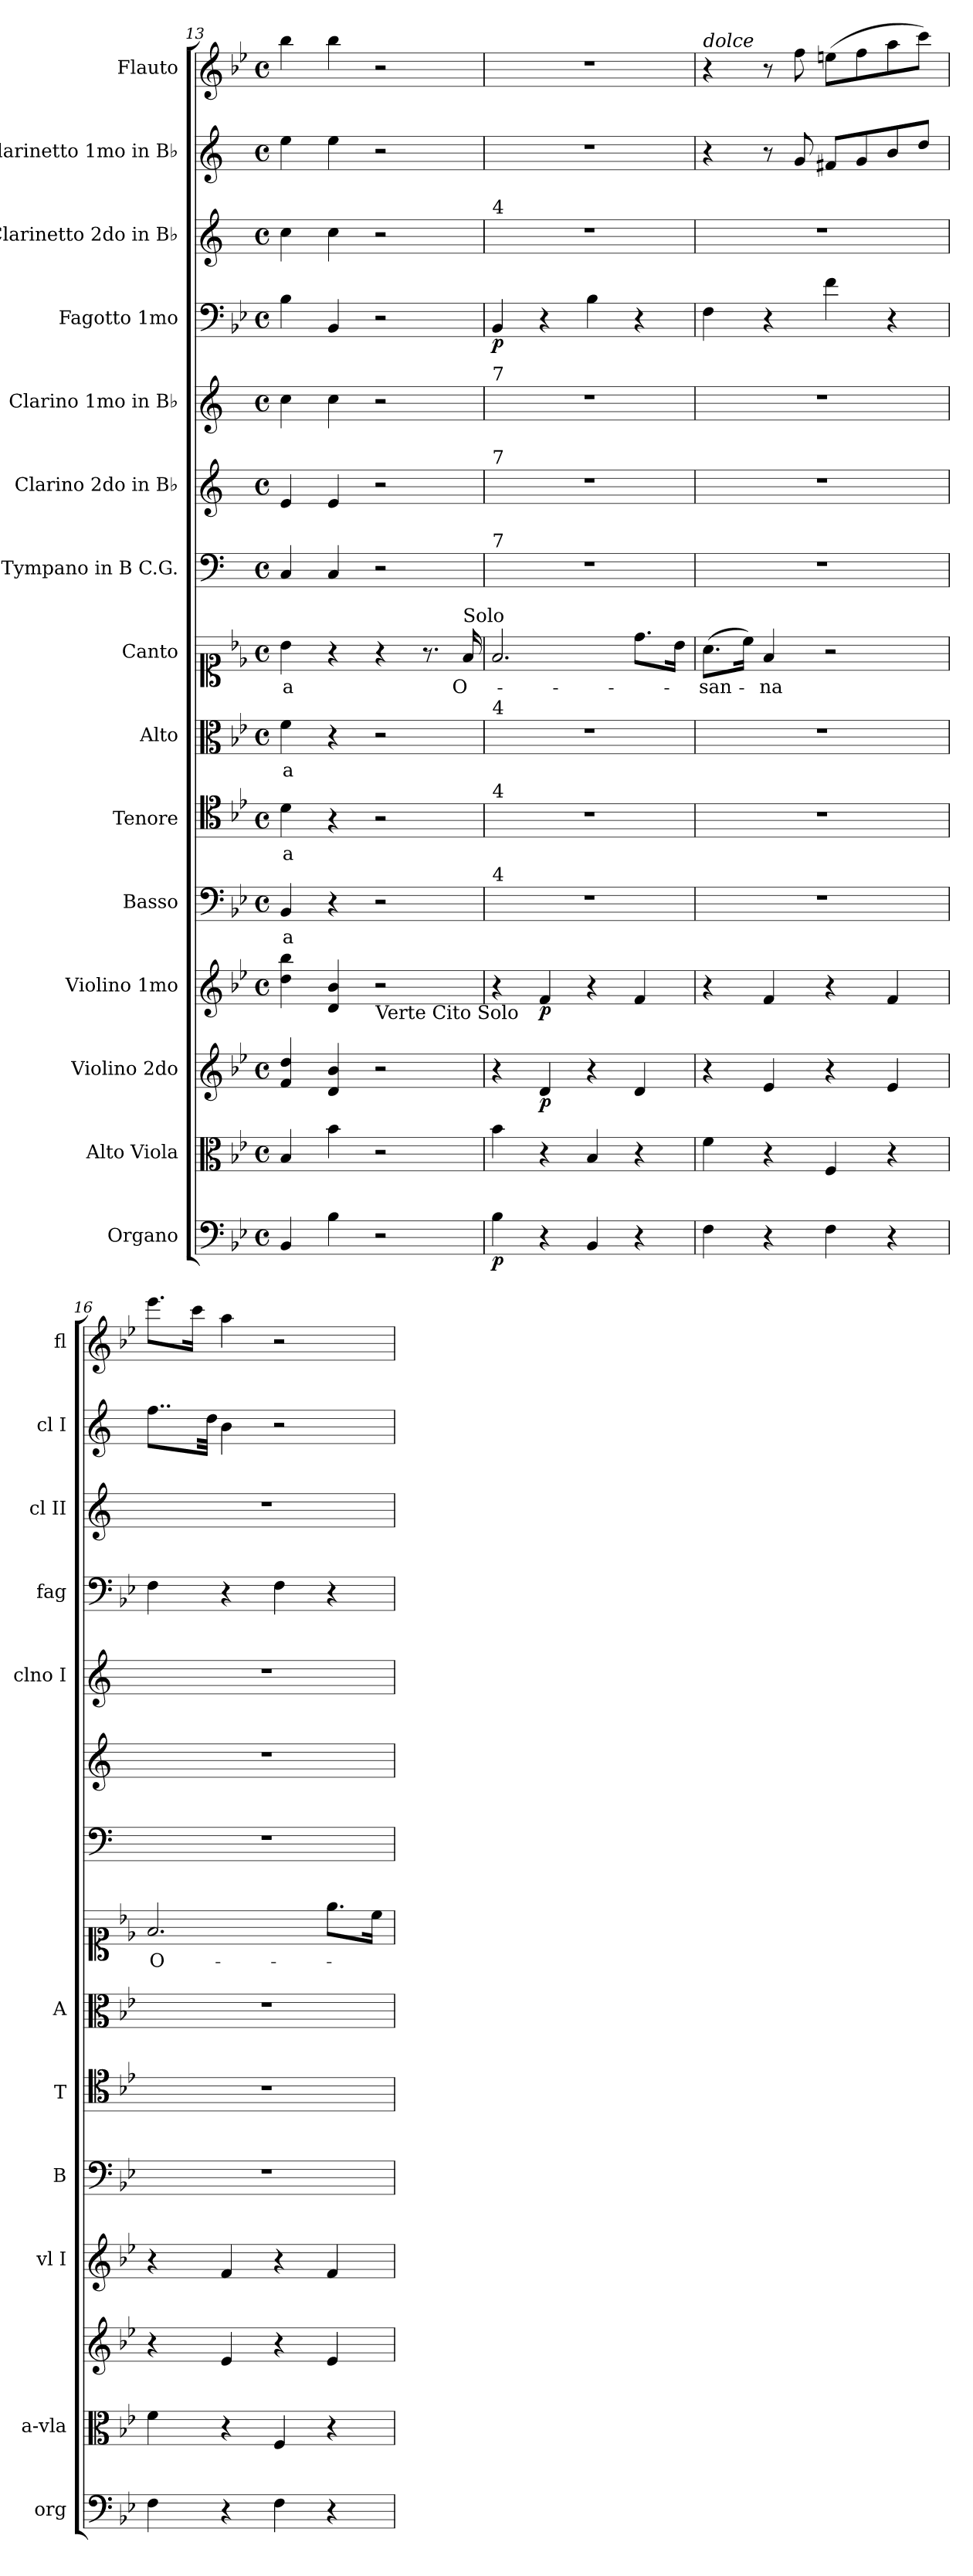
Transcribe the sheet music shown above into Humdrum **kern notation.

**kern	**dynam	**kern	**kern	**dynam	**kern	**dynam	**kern	**text	**kern	**text	**kern	**text	**kern	**text	**kern	**kern	**kern	**kern	**dynam	**kern	**kern	**kern
*part15	*part15	*part14	*part13	*part13	*part12	*part12	*part11	*part11	*part10	*part10	*part9	*part9	*part8	*part8	*part7	*part6	*part5	*part4	*part4	*part3	*part2	*part1
*staff15	*staff15	*staff14	*staff13	*staff13	*staff12	*staff12	*staff11	*staff11	*staff10	*staff10	*staff9	*staff9	*staff8	*staff8	*staff7	*staff6	*staff5	*staff4	*staff4	*staff3	*staff2	*staff1
*I"Organo	*	*I"Alto Viola	*I"Violino 2do	*	*I"Violino 1mo	*	*I"Basso	*	*I"Tenore	*	*I"Alto	*	*I"Canto	*	*I"Tympano in B C.G.	*I"Clarino 2do in B♭	*I"Clarino 1mo in B♭	*I"Fagotto 1mo	*	*I"Clarinetto 2do in B♭	*I"Clarinetto 1mo in B♭	*I"Flauto
*I'org	*	*I'a-vla	*	*	*I'vl I	*	*I'B	*	*I'T	*	*I'A	*	*	*	*	*	*I'clno I	*I'fag	*	*I'cl II	*I'cl I	*I'fl
*clefF4	*	*clefC3	*clefG2	*	*clefG2	*	*clefF4	*	*clefC4	*	*clefC3	*	*clefC1	*	*clefF4	*clefG2	*clefG2	*clefF4	*	*clefG2	*clefG2	*clefG2
*	*	*	*	*	*	*	*	*	*	*	*	*	*	*	*ITrd1c2	*ITrd1c2	*ITrd1c2	*	*	*ITrd1c2	*ITrd1c2	*
*k[b-e-]	*	*k[b-e-]	*k[b-e-]	*	*k[b-e-]	*	*k[b-e-]	*	*k[b-e-]	*	*k[b-e-]	*	*k[b-e-]	*	*k[b-e-]	*k[b-e-]	*k[b-e-]	*k[b-e-]	*	*k[b-e-]	*k[b-e-]	*k[b-e-]
*B-:	*	*B-:	*B-:	*	*B-:	*	*B-:	*	*B-:	*	*B-:	*	*B-:	*	*B-:	*B-:	*B-:	*B-:	*	*B-:	*B-:	*B-:
*M4/4	*	*M4/4	*M4/4	*	*M4/4	*	*M4/4	*	*M4/4	*	*M4/4	*	*M4/4	*	*M4/4	*M4/4	*M4/4	*M4/4	*	*M4/4	*M4/4	*M4/4
*met(c)	*	*met(c)	*met(c)	*	*met(c)	*	*met(c)	*	*met(c)	*	*met(c)	*	*met(c)	*	*met(c)	*met(c)	*met(c)	*met(c)	*	*met(c)	*met(c)	*met(c)
=13	=13	=13	=13	=13	=13	=13	=13	=13	=13	=13	=13	=13	=13	=13	=13	=13	=13	=13	=13	=13	=13	=13
4BB-/	.	4B-/	4f/ 4dd/	.	4dd\ 4bb-\	.	4BB-/	-a	4d\	-a	4f\	-a	4b-\	-a	4BB-/	4d/	4b-\	4B-\	.	4b-\	4dd\	4bb-\
4B-\	.	4b-\	4d/ 4b-/	.	4d/ 4b-/	.	4r	.	4r	.	4r	.	4r	.	4BB-/	4d/	4b-\	4BB-/	.	4b-\	4dd\	4bb-\
!	!	!	!	!	!LO:TX:b:t=Verte Cito Solo	!	!	!	!	!	!	!	!	!	!	!	!	!	!	!	!	!
2r	.	2r	2r	.	2r	.	2r	.	2r	.	2r	.	4r	.	2r	2r	2r	2r	.	2r	2r	2r
.	.	.	.	.	.	.	.	.	.	.	.	.	8.r	.	.	.	.	.	.	.	.	.
!	!	!	!	!	!	!	!	!	!	!	!	!	!LO:TX:a:t=Solo	!	!	!	!	!	!	!	!	!
.	.	.	.	.	.	.	.	.	.	.	.	.	16f/	O-	.	.	.	.	.	.	.	.
=14	=14	=14	=14	=14	=14	=14	=14	=14	=14	=14	=14	=14	=14	=14	=14	=14	=14	=14	=14	=14	=14	=14
!	!	!	!	!	!	!	!	!	!	!	!	!	!	!	!	!	!	!	!	!LO:TX:a:t=4	!	!
!	!	!	!	!	!	!	!	!	!	!	!	!	!	!	!	!	!LO:TX:a:t=7	!	!	!	!	!
!	!	!	!	!	!	!	!	!	!	!	!	!	!	!	!	!LO:TX:a:t=7	!	!	!	!	!	!
!	!	!	!	!	!	!	!	!	!	!	!	!	!	!	!LO:TX:a:t=7	!	!	!	!	!	!	!
!	!	!	!	!	!	!	!	!	!	!	!LO:TX:a:t=4	!	!	!	!	!	!	!	!	!	!	!
!	!	!	!	!	!	!	!	!	!LO:TX:a:t=4	!	!	!	!	!	!	!	!	!	!	!	!	!
!	!	!	!	!	!	!	!LO:TX:a:t=4	!	!	!	!	!	!	!	!	!	!	!	!	!	!	!
4B-\	p	4b-\	4r	.	4r	.	1r	.	1r	.	1r	.	2.f/	.	1r	1r	1r	4BB-/	p	1r	1r	1r
4r	.	4r	4d/	p	4f/	p	.	.	.	.	.	.	.	.	.	.	.	4r	.	.	.	.
4BB-/	.	4B-/	4r	.	4r	.	.	.	.	.	.	.	.	.	.	.	.	4B-\	.	.	.	.
4r	.	4r	4d/	.	4f/	.	.	.	.	.	.	.	8.dd\L	.	.	.	.	4r	.	.	.	.
.	.	.	.	.	.	.	.	.	.	.	.	.	16b-\Jk	.	.	.	.	.	.	.	.	.
=15	=15	=15	=15	=15	=15	=15	=15	=15	=15	=15	=15	=15	=15	=15	=15	=15	=15	=15	=15	=15	=15	=15
!	!	!	!	!	!	!	!	!	!	!	!	!	!	!	!	!	!	!	!	!	!	!LO:TX:a:i:t=dolce
4F\	.	4f\	4r	.	4r	.	1r	.	1r	.	1r	.	(8.a\L	-san-	1r	1r	1r	4F\	.	1r	4r	4r
.	.	.	.	.	.	.	.	.	.	.	.	.	16cc\Jk)	.	.	.	.	.	.	.	.	.
4r	.	4r	4e-/	.	4f/	.	.	.	.	.	.	.	4f/	-na	.	.	.	4r	.	.	8r	8r
.	.	.	.	.	.	.	.	.	.	.	.	.	.	.	.	.	.	.	.	.	8f/	8ff\
4F\	.	4F/	4r	.	4r	.	.	.	.	.	.	.	2r	.	.	.	.	4f\	.	.	8en/L	(8een\L
.	.	.	.	.	.	.	.	.	.	.	.	.	.	.	.	.	.	.	.	.	8f/	8ff\
4r	.	4r	4e-/	.	4f/	.	.	.	.	.	.	.	.	.	.	.	.	4r	.	.	8a/	8aa\
.	.	.	.	.	.	.	.	.	.	.	.	.	.	.	.	.	.	.	.	.	8cc/J	8ccc\J)
=16	=16	=16	=16	=16	=16	=16	=16	=16	=16	=16	=16	=16	=16	=16	=16	=16	=16	=16	=16	=16	=16	=16
4F\	.	4f\	4r	.	4r	.	1r	.	1r	.	1r	.	2.f/	O-	1r	1r	1r	4F\	.	1r	8..ee-\L	8.eee-\L
.	.	.	.	.	.	.	.	.	.	.	.	.	.	.	.	.	.	.	.	.	.	16ccc\Jk
.	.	.	.	.	.	.	.	.	.	.	.	.	.	.	.	.	.	.	.	.	32cc\Jkk	.
4r	.	4r	4e-/	.	4f/	.	.	.	.	.	.	.	.	.	.	.	.	4r	.	.	4a\	4aa\
4F\	.	4F/	4r	.	4r	.	.	.	.	.	.	.	.	.	.	.	.	4F\	.	.	2r	2r
4r	.	4r	4e-/	.	4f/	.	.	.	.	.	.	.	8.ee-\L	.	.	.	.	4r	.	.	.	.
.	.	.	.	.	.	.	.	.	.	.	.	.	16cc\Jk	.	.	.	.	.	.	.	.	.
=	=	=	=	=	=	=	=	=	=	=	=	=	=	=	=	=	=	=	=	=	=	=
*-	*-	*-	*-	*-	*-	*-	*-	*-	*-	*-	*-	*-	*-	*-	*-	*-	*-	*-	*-	*-	*-	*-
